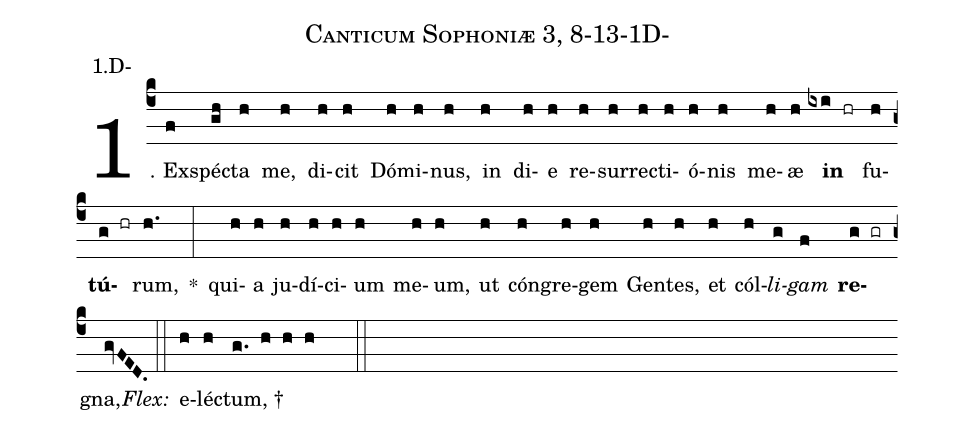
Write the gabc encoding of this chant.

name: Canticum Sophoniæ 3, 8-13-1D-;
annotation: 1.D-;
%%
(c4)1. Ex(f)spéc(gh)ta(h) me,(h) di(h)cit(h) Dó(h)mi(h)nus,(h) in(h) di(h)e(h) re(h)sur(h)rec(h)ti(h)ó(h)nis(h) me(h)æ(h) <b>in</b>(ixi hr) fu(h)<b>tú</b>(g hr)rum,(h.) *(:) qui(h)a(h) ju(h)dí(h)ci(h)um(h) me(h)um,(h) ut(h) cón(h)gre(h)gem(h) Gen(h)tes,(h) et(h) cól(h)<i>li</i>(g)<i>gam</i>(f) <b>re</b>(g gr)gna,(gvFED.) (::)
<i>Flex:</i>()  e(h)léc(h)tum, †(g. h h h  ::)
